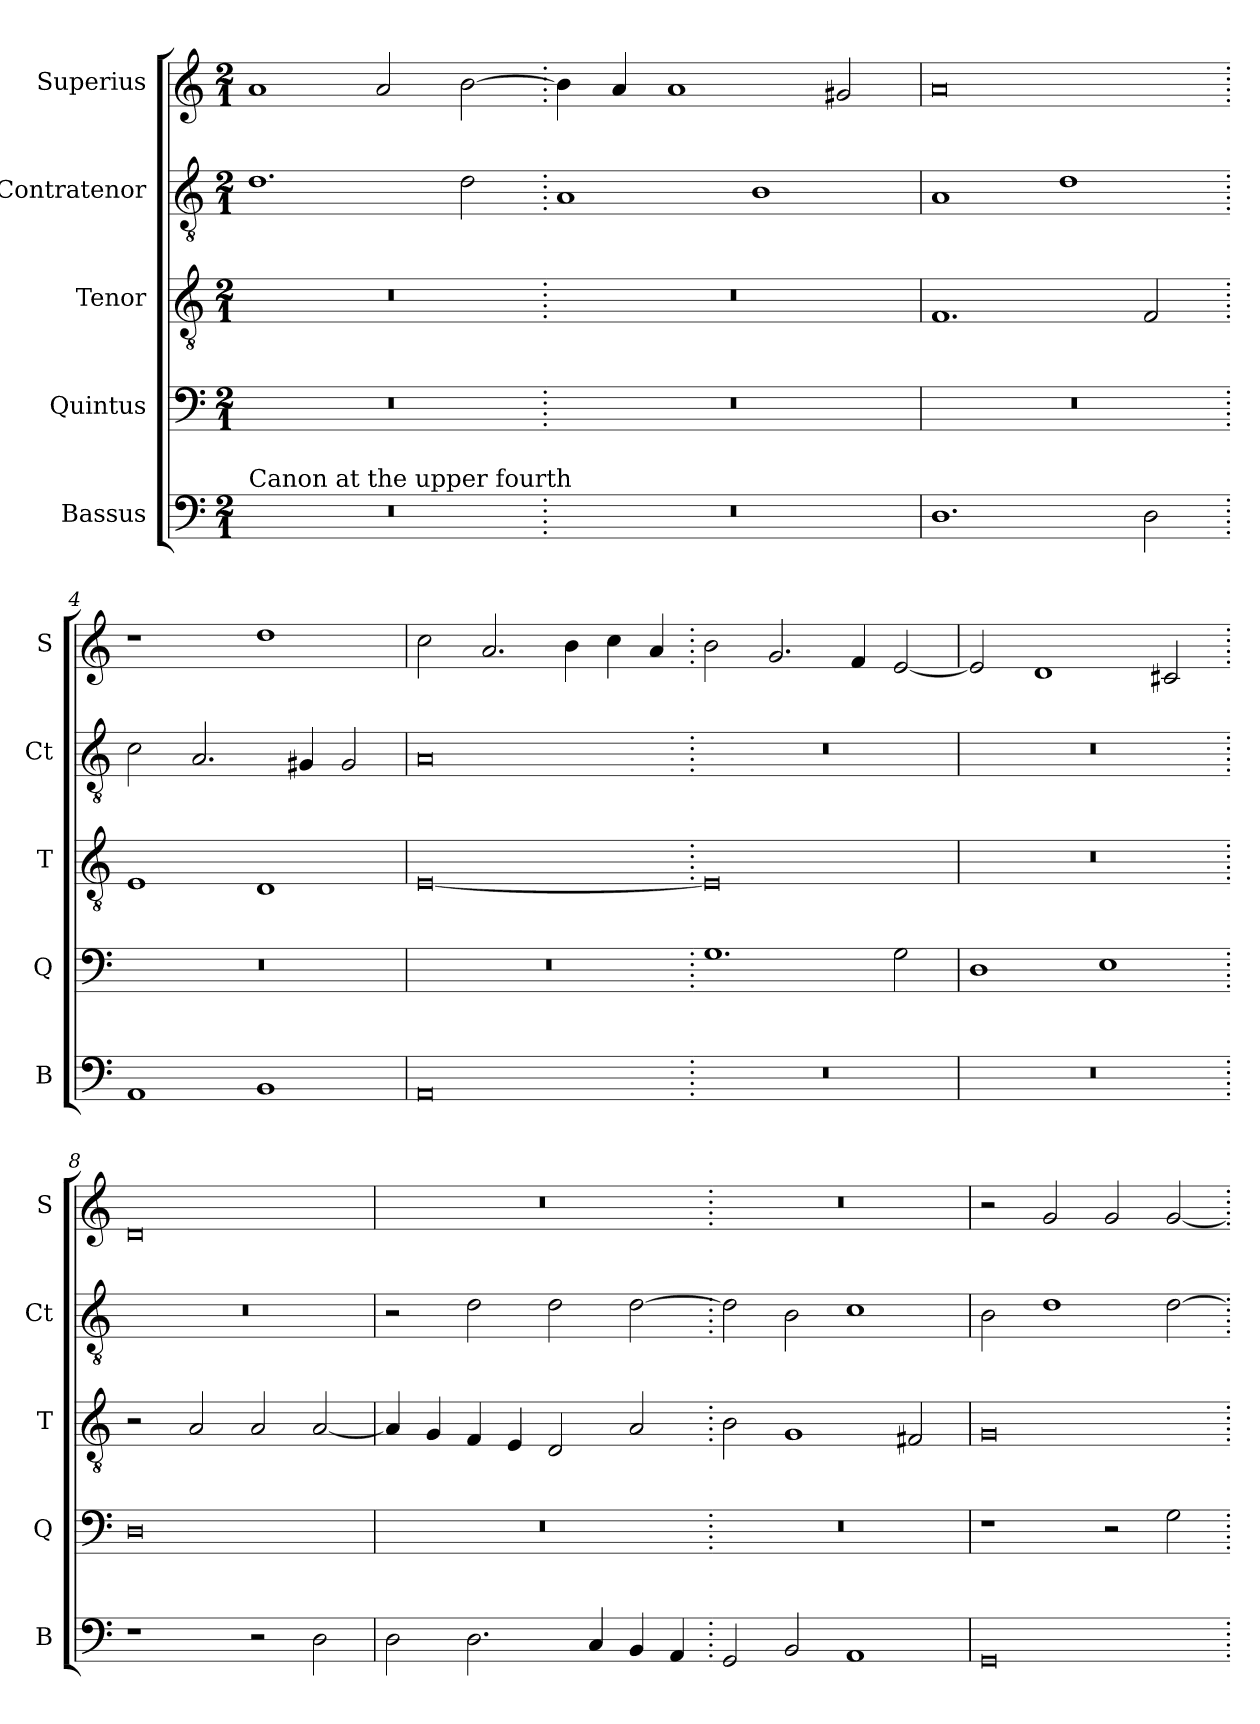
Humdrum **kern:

**kern	**kern	**kern	**kern	**kern
*part5	*part4	*part3	*part2	*part1
*staff5	*staff4	*staff3	*staff2	*staff1
*I"Bassus	*I"Quintus	*I"Tenor	*I"Contratenor	*I"Superius
*I'B	*I'Q	*I'T	*I'Ct	*I'S
*clefF4	*clefF4	*clefGv2	*clefGv2	*clefG2
*k[]	*k[]	*k[]	*k[]	*k[]
*M2/1	*M2/1	*M2/1	*M2/1	*M2/1
=1	=1	=1	=1	=1
!LO:TX:a:t=Canon at the upper fourth	!	!	!	!
0r	0r	0r	1.d	1a
.	.	.	.	2a/
.	.	.	2d\	[2b\
=2.	=2.	=2.	=2.	=2.
0r	0r	0r	1A	4b\]
.	.	.	.	4a/
.	.	.	.	1a
.	.	.	1B	.
.	.	.	.	2g#X/
=3	=3	=3	=3	=3
1.D	0r	1.F	1A	0a
.	.	.	1d	.
2D\	.	2F/	.	.
=4.	=4.	=4.	=4.	=4.
1AA	0r	1E	2c\	1r
.	.	.	2.A/	.
1BB	.	1D	.	1dd
.	.	.	4G#X/	.
.	.	.	2G#/	.
=5	=5	=5	=5	=5
0AA	0r	[0E	0A	2cc\
.	.	.	.	2.a/
.	.	.	.	4b\
.	.	.	.	4cc\
.	.	.	.	4a/
=6.	=6.	=6.	=6.	=6.
0r	1.G	0E]	0r	2b\
.	.	.	.	2.g/
.	.	.	.	4f/
.	2G\	.	.	[2e/
=7	=7	=7	=7	=7
0r	1D	0r	0r	2e/]
.	.	.	.	1d
.	1E	.	.	.
.	.	.	.	2c#X/
=8.	=8.	=8.	=8.	=8.
1r	0D	2r	0r	0d
.	.	2A/	.	.
2r	.	2A/	.	.
2D\	.	[2A/	.	.
=9	=9	=9	=9	=9
2D\	0r	4A/]	2r	0r
.	.	4G/	.	.
2.D\	.	4F/	2d\	.
.	.	4E/	.	.
.	.	2D/	2d\	.
4C/	.	.	.	.
4BB/	.	2A/	[2d\	.
4AA/	.	.	.	.
=10.	=10.	=10.	=10.	=10.
2GG/	0r	2B\	2d\]	0r
2BB/	.	1G	2B\	.
1AA	.	.	1c	.
.	.	2F#X/	.	.
=11	=11	=11	=11	=11
0GG	1r	0G	2B\	2r
.	.	.	1d	2g/
.	2r	.	.	2g/
.	2G\	.	[2d\	[2g/
=.	=.	=.	=.	=.
*-	*-	*-	*-	*-
